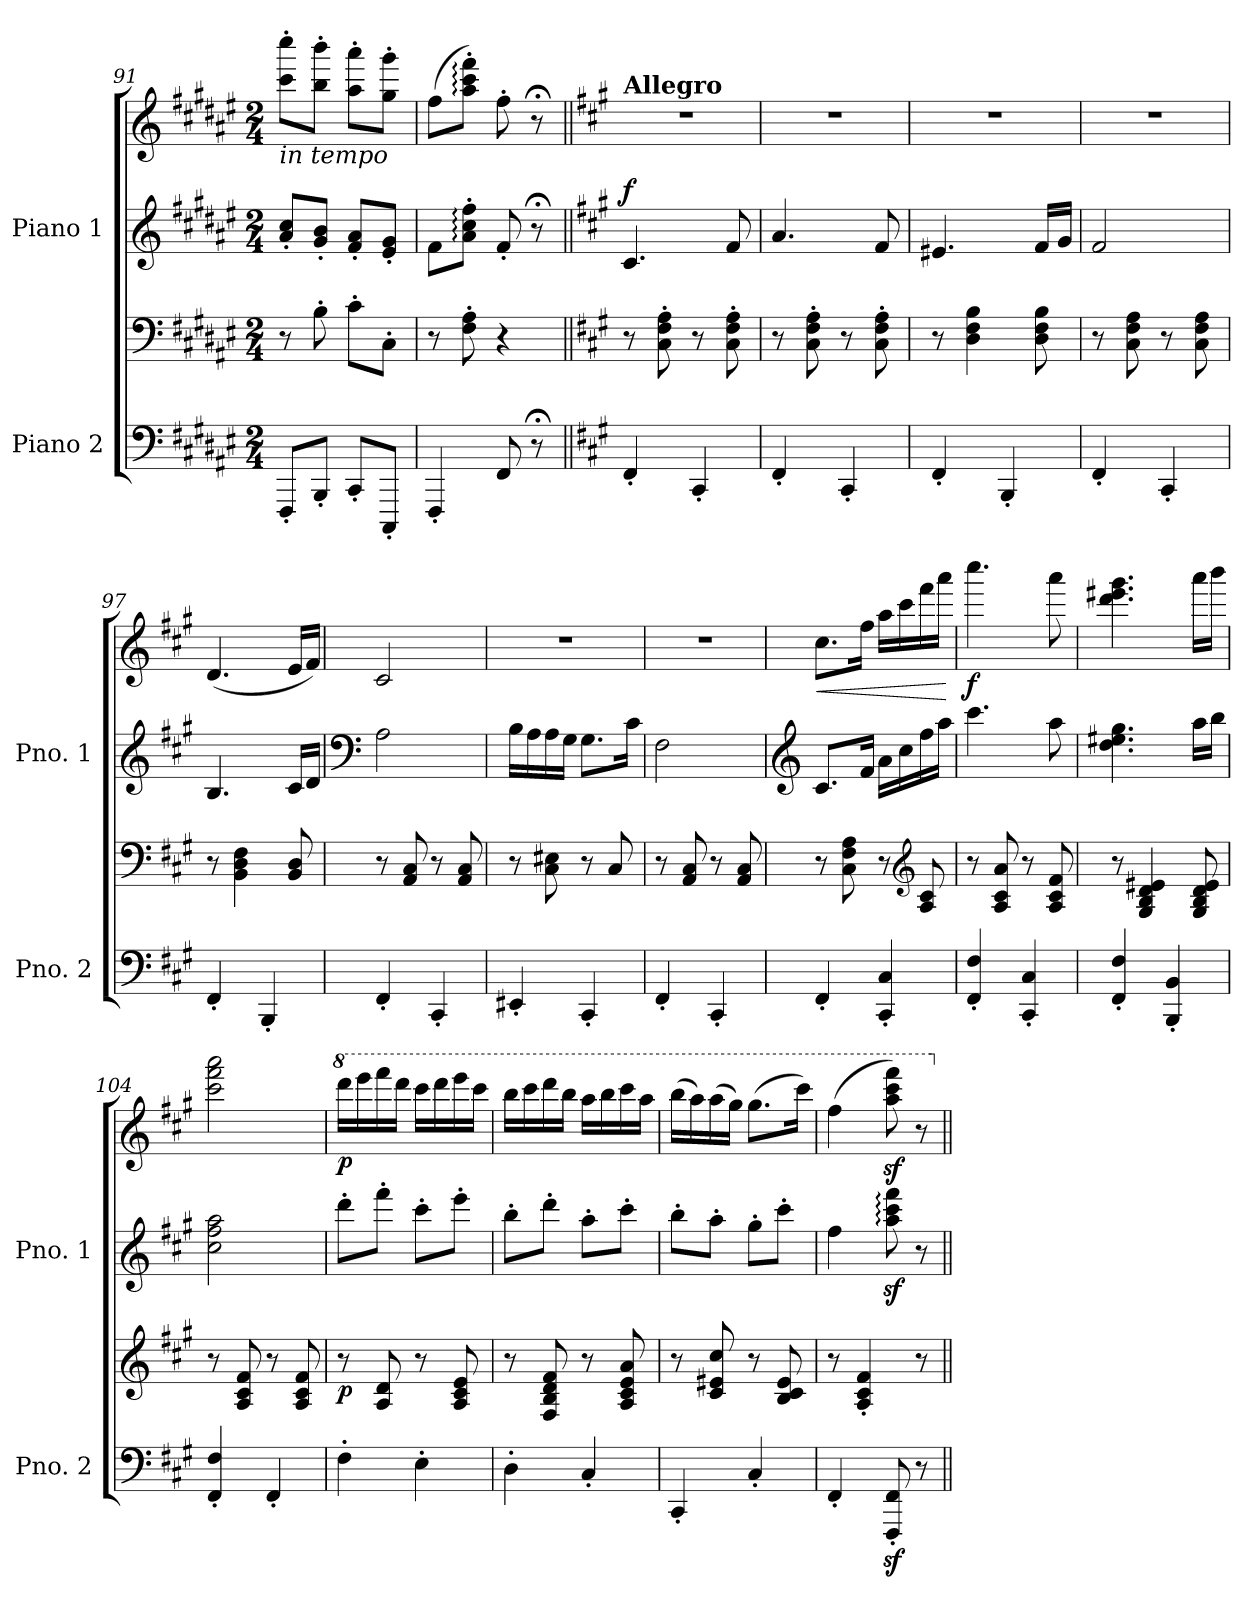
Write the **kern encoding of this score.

**kern	**kern	**dynam	**kern	**kern	**dynam
*part2	*part2	*part2	*part1	*part1	*part1
*staff4	*staff3	*staff3/4	*staff2	*staff1	*staff1/2
*I"Piano 2	*	*	*I"Piano 1	*	*
*I'Pno. 2	*	*	*I'Pno. 1	*	*
*clefF4	*clefF4	*	*clefG2	*clefG2	*
*k[f#c#g#d#a#e#]	*k[f#c#g#d#a#e#]	*	*k[f#c#g#d#a#e#]	*k[f#c#g#d#a#e#]	*
*M2/4	*M2/4	*	*M2/4	*M2/4	*
=91	=91	=91	=91	=91	=91
!	!	!	!	!LO:TX:b:i:t=in tempo	!
8FFF#'/L	8r	.	8a#/' 8cc#/'L	8ccc#\' 8cccc#\'L	.
8BBB'/J	8B'\	.	8g#/' 8b/'J	8bb\' 8bbb\'J	.
8CC#'/L	8c#'\L	.	8f#/' 8a#/'L	8aa#\' 8aaa#\'L	.
8CCC#'/J	8C#'\J	.	8e#/' 8g#/'J	8gg#\' 8ggg#\'J	.
=92	=92	=92	=92	=92	=92
4FFF#'/	8r	.	8f#\L	(>8ff#\L	.
.	8F#\' 8A#\'	.	8a#\:' 8cc#\:' 8ff#\:'J	8aa#\:' 8ccc#\:' 8fff#\:'J)	.
8FF#/	4r	.	8f#'/	8ff#'\	.
8r;<	.	.	8r;<	8r;<	.
=93||	=93||	=93||	=93||	=93||	=93||
*k[f#c#g#]	*k[f#c#g#]	*	*k[f#c#g#]	*k[f#c#g#]	*
!	!	!	!	!LO:TX:a:B:t=Allegro	!
!	!	!	!	!	!LO:DY:a=2
4FF#'/	8r	.	4.c#/	2r	f
.	8C#\' 8F#\' 8A\'	.	.	.	.
4CC#'/	8r	.	.	.	.
.	8C#\' 8F#\' 8A\'	.	8f#/	.	.
!!LO:LB:g=z
=94	=94	=94	=94	=94	=94
4FF#'/	8r	.	4.a/	2r	.
.	8C#\' 8F#\' 8A\'	.	.	.	.
4CC#'/	8r	.	.	.	.
.	8C#\' 8F#\' 8A\'	.	8f#/	.	.
=95	=95	=95	=95	=95	=95
4FF#'/	8r	.	4.e#X/	2r	.
.	4D\ 4F#\ 4B\	.	.	.	.
4BBB'/	.	.	.	.	.
.	8D\ 8F#\ 8B\	.	16f#/LL	.	.
.	.	.	16g#/JJ	.	.
=96	=96	=96	=96	=96	=96
4FF#'/	8r	.	2f#/	2r	.
.	8C#\ 8F#\ 8A\	.	.	.	.
4CC#'/	8r	.	.	.	.
.	8C#\ 8F#\ 8A\	.	.	.	.
=97	=97	=97	=97	=97	=97
4FF#'/	8r	.	4.B/	(<4.d/	.
.	4BB\ 4D\ 4F#\	.	.	.	.
4BBB'/	.	.	.	.	.
.	8BB/ 8D/	.	16c#/LL	16e/LL	.
.	.	.	16d/JJ	16f#/JJ)	.
=98	=98	=98	=98	=98	=98
*	*	*	*clefF4	*	*
4FF#'/	8r	.	2A\	2c#/	.
.	8AA/ 8C#/	.	.	.	.
4CC#'/	8r	.	.	.	.
.	8AA/ 8C#/	.	.	.	.
=99	=99	=99	=99	=99	=99
4EE#X'/	8r	.	16B\LL	2r	.
.	.	.	16A\	.	.
.	8C#\ 8E#X\	.	16A\	.	.
.	.	.	16G#\JJ	.	.
4CC#'/	8r	.	8.G#\L	.	.
.	8C#/	.	.	.	.
.	.	.	16c#\Jk	.	.
=100	=100	=100	=100	=100	=100
4FF#'/	8r	.	2F#\	2r	.
.	8AA/ 8C#/	.	.	.	.
4CC#'/	8r	.	.	.	.
.	8AA/ 8C#/	.	.	.	.
!!LO:PB:g=z
=101	=101	=101	=101	=101	=101
*	*	*	*clefG2	*	*
!	!	!	!	!	!LO:HP:b
4FF#'/	8r	.	8.c#/L	8.cc#\L	<
.	8C#\ 8F#\ 8A\	.	.	.	.
.	.	.	16f#/Jk	16ff#\Jk	.
4CC#/' 4C#/'	8r	.	16a\LL	16aa\LL	.
.	.	.	16cc#\	16ccc#\	.
*	*clefG2	*	*	*	*
.	8A/ 8c#/	.	16ff#\	16fff#\	.
.	.	.	16aa\JJ	16aaa\JJ	.
.	.	.	.	.	[
=102	=102	=102	=102	=102	=102
!	!	!	!	!	!LO:DY:b
4FF#/' 4F#/'	8r	.	4.ccc#\	4.cccc#\	f
.	8A/ 8c#/ 8a/	.	.	.	.
4CC#/' 4C#/'	8r	.	.	.	.
.	8A/ 8c#/ 8f#/	.	8aa\	8aaa\	.
=103	=103	=103	=103	=103	=103
4FF#/' 4F#/'	8r	.	4.dd\ 4.ee#X\ 4.gg#\	4.ddd\ 4.eee#X\ 4.ggg#\	.
.	4G#/ 4B/ 4d/ 4e#X/	.	.	.	.
4BBB/' 4BB/'	.	.	.	.	.
.	8G#/ 8B/ 8d/ 8e#/	.	16aa\LL	16aaa\LL	.
.	.	.	16bb\JJ	16bbb\JJ	.
=104	=104	=104	=104	=104	=104
4FF#/' 4F#/'	8r	.	2cc#\ 2ff#\ 2aa\	2ccc#\ 2fff#\ 2aaa\	.
.	8A/ 8c#/ 8f#/	.	.	.	.
4FF#'/	8r	.	.	.	.
.	8A/ 8c#/ 8f#/	.	.	.	.
=105	=105	=105	=105	=105	=105
*	*	*	*	*8va	*
!	!	!LO:DY:b	!	!	!LO:DY:b
4F#'\	8r	p	8ddd'\L	16dddd\LL	p
.	.	.	.	16eeee\	.
.	8A/ 8d/	.	8fff#'\J	16ffff#\	.
.	.	.	.	16dddd\JJ	.
4E'\	8r	.	8ccc#'\L	16cccc#\LL	.
.	.	.	.	16dddd\	.
.	8A/ 8c#/ 8e/	.	8eee'\J	16eeee\	.
.	.	.	.	16cccc#\JJ	.
!!LO:LB:g=z
=106	=106	=106	=106	=106	=106
4D'\	8r	.	8bb'\L	16bbb\LL	.
.	.	.	.	16cccc#\	.
.	8F#/ 8B/ 8d/ 8f#/	.	8ddd'\J	16dddd\	.
.	.	.	.	16bbb\JJ	.
4C#'/	8r	.	8aa'\L	16aaa\LL	.
.	.	.	.	16bbb\	.
.	8A/ 8c#/ 8e/ 8a/	.	8ccc#'\J	16cccc#\	.
.	.	.	.	16aaa\JJ	.
=107	=107	=107	=107	=107	=107
4CC#'/	8r	.	8bb'\L	(>16bbb\LL	.
.	.	.	.	16aaa\)	.
.	8c#/ 8e#X/ 8cc#/	.	8aa'\J	(>16aaa\	.
.	.	.	.	16ggg#\JJ)	.
4C#'/	8r	.	8gg#'\L	(>8.ggg#\L	.
.	8B/ 8c#/ 8e#/	.	8ccc#'\J	.	.
.	.	.	.	16cccc#\Jk)	.
=108	=108	=108	=108	=108	=108
4FF#'/	8r	.	4ff#\	(>4fff#\	.
.	4A/' 4c#/' 4f#/'	.	.	.	.
8FFF#/z>' 8FF#/z>'	.	.	8aa\z<: 8ccc#\z<: 8fff#\z<:	8aaa\z< 8cccc#\z< 8ffff#\z<)	.
8r	8r	.	8r	8r	.
*	*	*	*	*X8va	*
=||	=||	=||	=||	=||	=||
*-	*-	*-	*-	*-	*-
